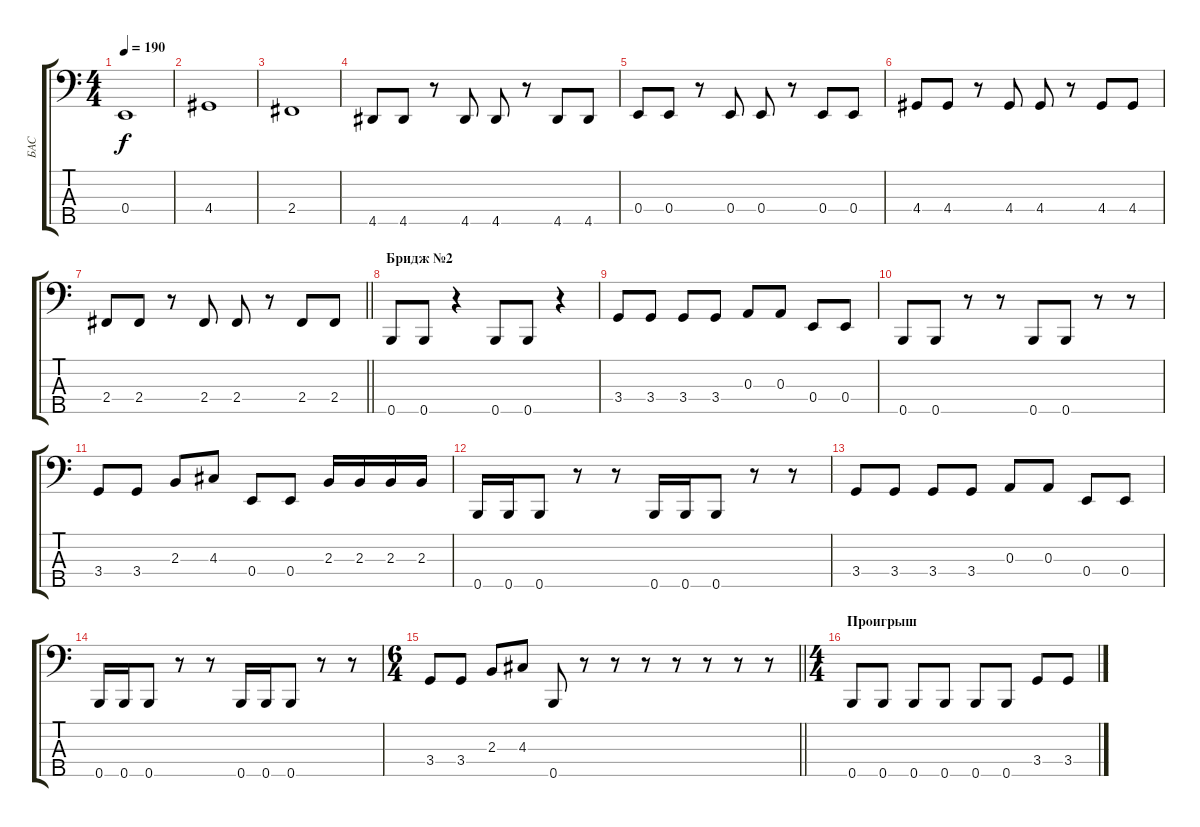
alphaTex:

\track ("БАС" "БАС") {instrument electricbasspick}
\staff {score tabs}
\tuning (G2 D2 A1 E1 B0) {hide}
\ts (4 4)
\tempo 190
\clef f4
\ks c
0.4.1{dy f} |
4.4.1 |
2.4.1 |
4.5.8 4.5.8 r.8 4.5.8 4.5.8 r.8 4.5.8 4.5.8 |
0.4.8 0.4.8 r.8 0.4.8 0.4.8 r.8 0.4.8 0.4.8 |
4.4.8 4.4.8 r.8 4.4.8 4.4.8 r.8 4.4.8 4.4.8 |
\barLineRight lightlight
2.4.8 2.4.8 r.8 2.4.8 2.4.8 r.8 2.4.8 2.4.8 |
\section ("" "Бридж №2")
0.5.8 0.5.8 r.4 0.5.8 0.5.8 r.4 |
3.4.8 3.4.8 3.4.8 3.4.8 0.3.8 0.3.8 0.4.8 0.4.8 |
0.5.8 0.5.8 r.8 r.8 0.5.8 0.5.8 r.8 r.8 |
3.4.8 3.4.8 2.3.8 4.3.8 0.4.8 0.4.8 2.3.16 2.3.16 2.3.16 2.3.16 |
0.5.16 0.5.16 0.5.8 r.8 r.8 0.5.16 0.5.16 0.5.8 r.8 r.8 |
3.4.8 3.4.8 3.4.8 3.4.8 0.3.8 0.3.8 0.4.8 0.4.8 |
0.5.16 0.5.16 0.5.8 r.8 r.8 0.5.16 0.5.16 0.5.8 r.8 r.8 |
\ts (6 4)
\barLineRight lightlight
3.4.8 3.4.8 2.3.8 4.3.8 0.5.8 r.8 r.8 r.8 r.8 r.8 r.8 r.8 |
\ts (4 4)
\section ("" "Проигрыш")
0.5.8 0.5.8 0.5.8 0.5.8 0.5.8 0.5.8 3.4.8 3.4.8
